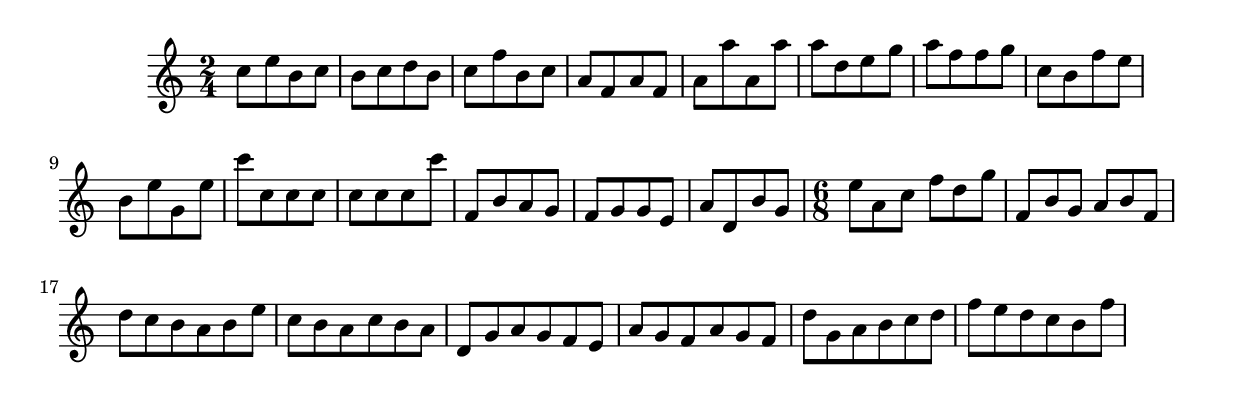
\version "2.17.6"
\header{

  texidoc = "Fully concave beams should be horizontal. Informally spoken,
  concave refers to the shape of the notes that are opposite a
  beam. If an up-beam has high notes on its center stems, then we call
  it concave.

  If a beam fails a test, the desired slope is printed next to it.

" 
}


resetMeasure = \set Score.measurePosition = #(ly:make-moment 0 1)

%% examples from Ross.
rossFourBeams =\relative c'' {
  \time 2/4
  c8[ e b c]
  b[ c d b]
  c[ f b, c]

  a[ f a f] a[ a' a, a']
  a[ d, e g] a[ f f g]
  c,[ b f' e]
  b[ e g, e']
  c'[ c, c c]
  c[ c c c']
  f,,[ b a g]
  f[g g e]
  a[ d, b' g]
}
rossThreeBeams = \relative c'' {
  \time 6/8
  e[ a, c] f[ d g]
  f,[ b g] a[ b f]
  d'[ c b a b e]
  c[ b a c b a]
  d,[ g a g f e ]
  a[ g f a g f]
  d'[ g, a b c d]
  f[ e d c b f']
}

rossBeams = \relative c'' {
  \rossFourBeams
  \rossThreeBeams
}

\layout{
  ragged-right = ##t
  #(define debug-beam-quanting #t)
}




#(define (<> x y) (not (= x  y)))
\new Voice {
  \override Beam.positions = #(check-slope-callbacks =)
  \rossBeams
  
}
